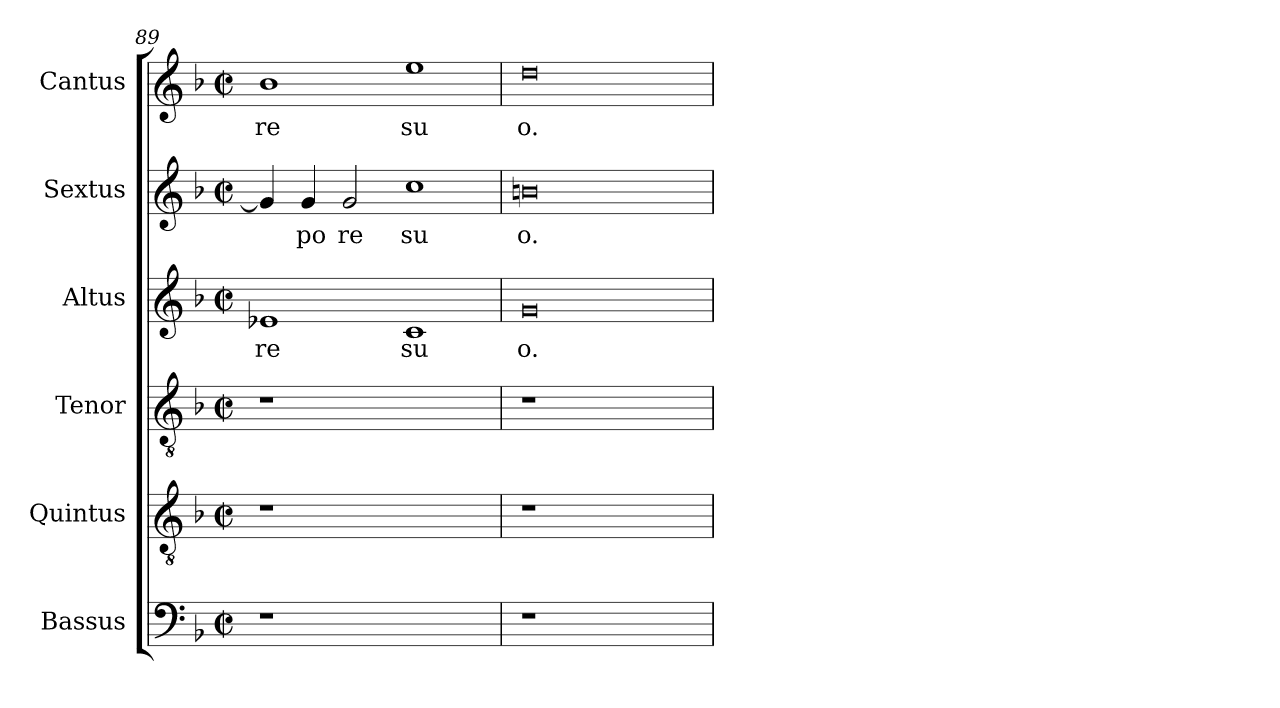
**kern	**kern	**kern	**kern	**text	**kern	**text	**kern	**text
*part6	*part5	*part4	*part3	*part3	*part2	*part2	*part1	*part1
*staff6	*staff5	*staff4	*staff3	*staff3	*staff2	*staff2	*staff1	*staff1
*I"Bassus	*I"Quintus	*I"Tenor	*I"Altus	*	*I"Sextus	*	*I"Cantus	*
*I'B	*I'Q	*I'T	*I'A	*	*I'S	*	*I'C	*
*clefF4	*clefGv2	*clefGv2	*clefG2	*	*clefG2	*	*clefG2	*
*k[b-]	*k[b-]	*k[b-]	*k[b-]	*	*k[b-]	*	*k[b-]	*
*F:	*F:	*F:	*F:	*	*F:	*	*F:	*
*M2/2	*M2/2	*M2/2	*M2/2	*	*M2/2	*	*M2/2	*
*met(c|)	*met(c|)	*met(c|)	*met(c|)	*	*met(c|)	*	*met(c|)	*
=89	=89	=89	=89	=89	=89	=89	=89	=89
!	!	!	!	!LO:LY:b:cj	!	!LO:LY:b:cj	!	!LO:LY:b:cj
1r	1r	1r	1e-X	re	4g/]	.	1b-	re
!	!	!	!	!	!	!LO:LY:b:cj	!	!
.	.	.	.	.	4g/	po	.	.
!	!	!	!	!	!	!LO:LY:b:cj	!	!
.	.	.	.	.	2g/	re	.	.
!	!	!	!	!LO:LY:b:cj	!	!LO:LY:b:cj	!	!LO:LY:b:cj
1ryy	1ryy	1ryy	1c	su	1cc	su	1ee	su
=90	=90	=90	=90	=90	=90	=90	=90	=90
!	!	!	!	!LO:LY:b:cj	!	!LO:LY:b:cj	!	!LO:LY:b:cj
1r	1r	1r	0g	o.	0bn	o.	0dd	o.
1ryy	1ryy	1ryy	.	.	.	.	.	.
=!	=!	=!	=!	=!	=!	=!	=!	=!
*-	*-	*-	*-	*-	*-	*-	*-	*-
